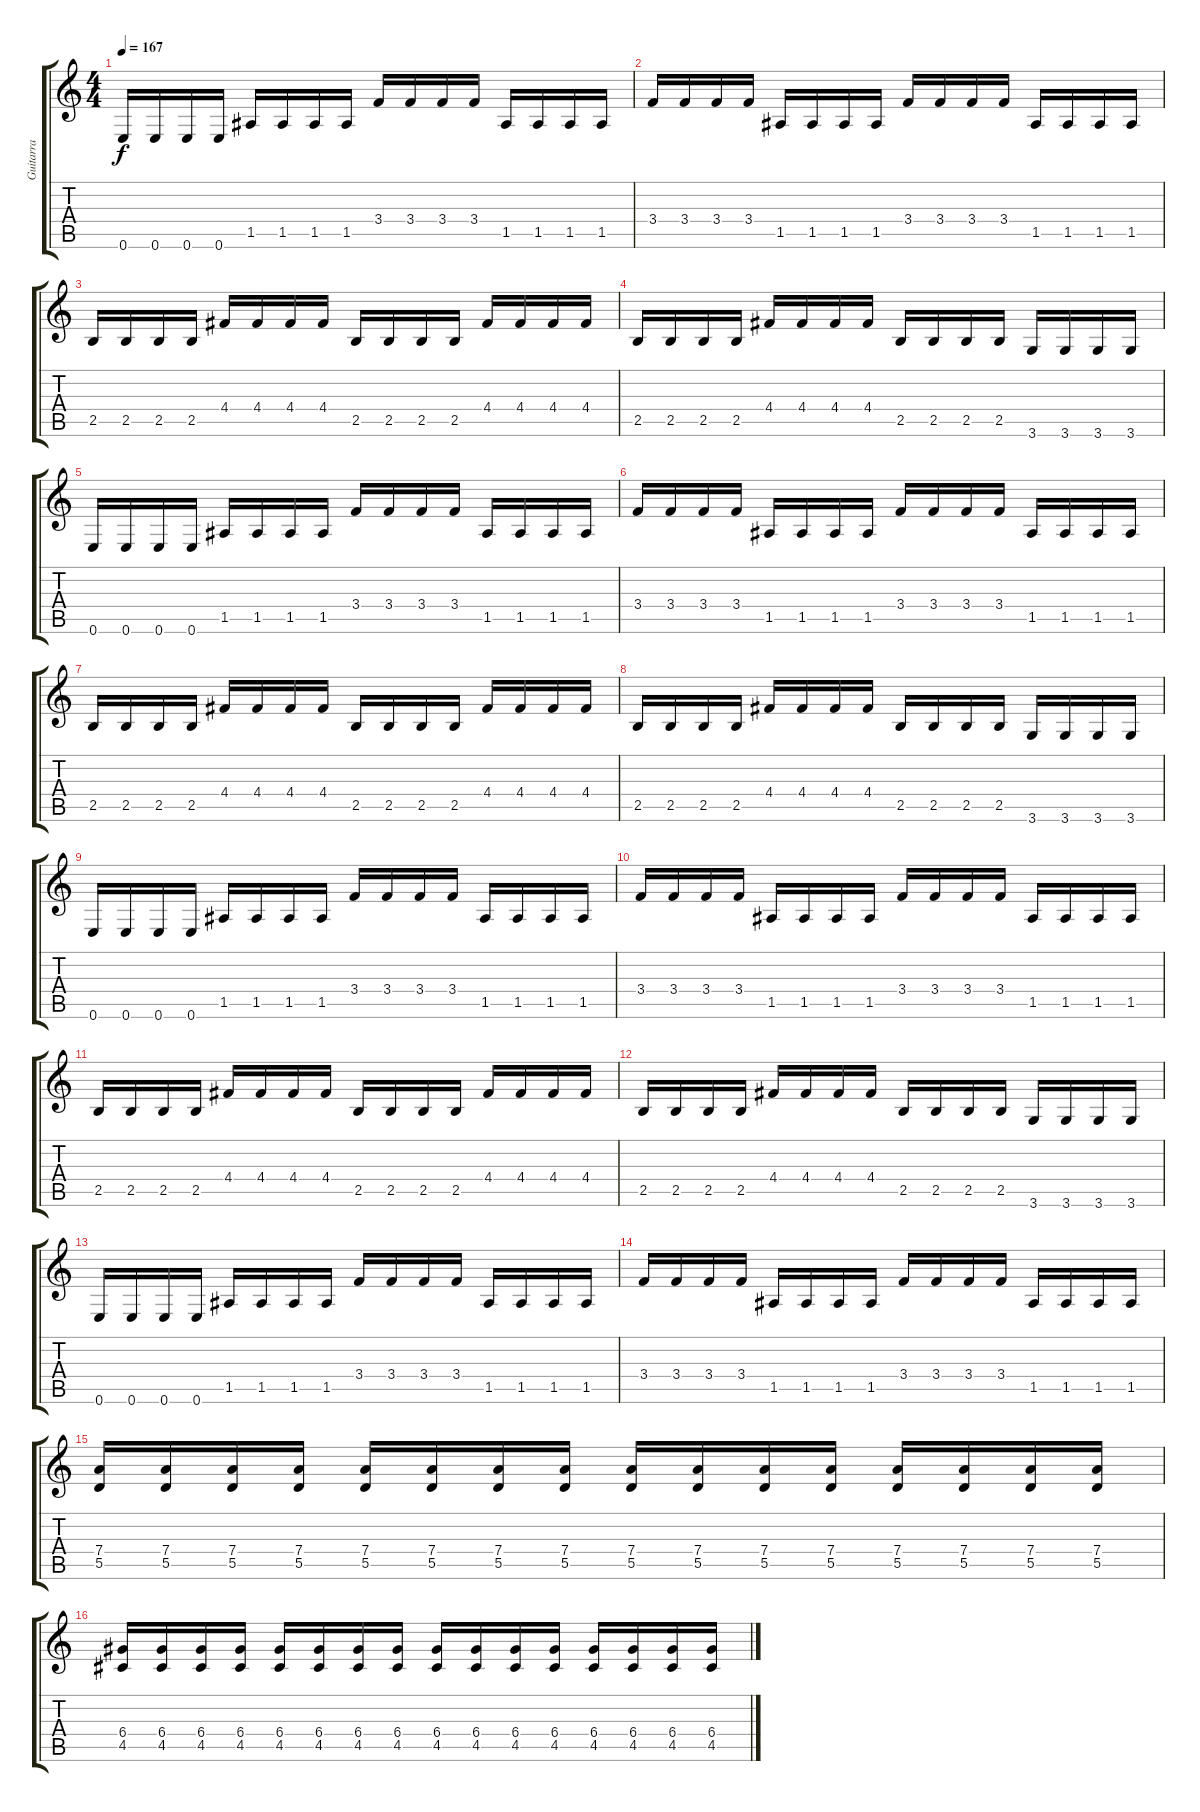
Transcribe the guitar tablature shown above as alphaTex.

\track ("Guitarra" "Guitarra") {instrument distortionguitar}
\staff {score tabs}
\tuning (E4 B3 G3 D3 A2 E2) {hide}
\ts (4 4)
\tempo 167
\clef g2
\ks c
0.6.16{dy f} 0.6.16 0.6.16 0.6.16 1.5.16 1.5.16 1.5.16 1.5.16 3.4.16 3.4.16 3.4.16 3.4.16 1.5.16 1.5.16 1.5.16 1.5.16 |
3.4.16 3.4.16 3.4.16 3.4.16 1.5.16 1.5.16 1.5.16 1.5.16 3.4.16 3.4.16 3.4.16 3.4.16 1.5.16 1.5.16 1.5.16 1.5.16 |
2.5.16 2.5.16 2.5.16 2.5.16 4.4.16 4.4.16 4.4.16 4.4.16 2.5.16 2.5.16 2.5.16 2.5.16 4.4.16 4.4.16 4.4.16 4.4.16 |
2.5.16 2.5.16 2.5.16 2.5.16 4.4.16 4.4.16 4.4.16 4.4.16 2.5.16 2.5.16 2.5.16 2.5.16 3.6.16 3.6.16 3.6.16 3.6.16 |
0.6.16 0.6.16 0.6.16 0.6.16 1.5.16 1.5.16 1.5.16 1.5.16 3.4.16 3.4.16 3.4.16 3.4.16 1.5.16 1.5.16 1.5.16 1.5.16 |
3.4.16 3.4.16 3.4.16 3.4.16 1.5.16 1.5.16 1.5.16 1.5.16 3.4.16 3.4.16 3.4.16 3.4.16 1.5.16 1.5.16 1.5.16 1.5.16 |
2.5.16 2.5.16 2.5.16 2.5.16 4.4.16 4.4.16 4.4.16 4.4.16 2.5.16 2.5.16 2.5.16 2.5.16 4.4.16 4.4.16 4.4.16 4.4.16 |
2.5.16 2.5.16 2.5.16 2.5.16 4.4.16 4.4.16 4.4.16 4.4.16 2.5.16 2.5.16 2.5.16 2.5.16 3.6.16 3.6.16 3.6.16 3.6.16 |
0.6.16 0.6.16 0.6.16 0.6.16 1.5.16 1.5.16 1.5.16 1.5.16 3.4.16 3.4.16 3.4.16 3.4.16 1.5.16 1.5.16 1.5.16 1.5.16 |
3.4.16 3.4.16 3.4.16 3.4.16 1.5.16 1.5.16 1.5.16 1.5.16 3.4.16 3.4.16 3.4.16 3.4.16 1.5.16 1.5.16 1.5.16 1.5.16 |
2.5.16 2.5.16 2.5.16 2.5.16 4.4.16 4.4.16 4.4.16 4.4.16 2.5.16 2.5.16 2.5.16 2.5.16 4.4.16 4.4.16 4.4.16 4.4.16 |
2.5.16 2.5.16 2.5.16 2.5.16 4.4.16 4.4.16 4.4.16 4.4.16 2.5.16 2.5.16 2.5.16 2.5.16 3.6.16 3.6.16 3.6.16 3.6.16 |
0.6.16 0.6.16 0.6.16 0.6.16 1.5.16 1.5.16 1.5.16 1.5.16 3.4.16 3.4.16 3.4.16 3.4.16 1.5.16 1.5.16 1.5.16 1.5.16 |
3.4.16 3.4.16 3.4.16 3.4.16 1.5.16 1.5.16 1.5.16 1.5.16 3.4.16 3.4.16 3.4.16 3.4.16 1.5.16 1.5.16 1.5.16 1.5.16 |
(7.4 5.5).16 (7.4 5.5).16 (7.4 5.5).16 (7.4 5.5).16 (7.4 5.5).16 (7.4 5.5).16 (7.4 5.5).16 (7.4 5.5).16 (7.4 5.5).16 (7.4 5.5).16 (7.4 5.5).16 (7.4 5.5).16 (7.4 5.5).16 (7.4 5.5).16 (7.4 5.5).16 (7.4 5.5).16 |
(6.4 4.5).16 (6.4 4.5).16 (6.4 4.5).16 (6.4 4.5).16 (6.4 4.5).16 (6.4 4.5).16 (6.4 4.5).16 (6.4 4.5).16 (6.4 4.5).16 (6.4 4.5).16 (6.4 4.5).16 (6.4 4.5).16 (6.4 4.5).16 (6.4 4.5).16 (6.4 4.5).16 (6.4 4.5).16
